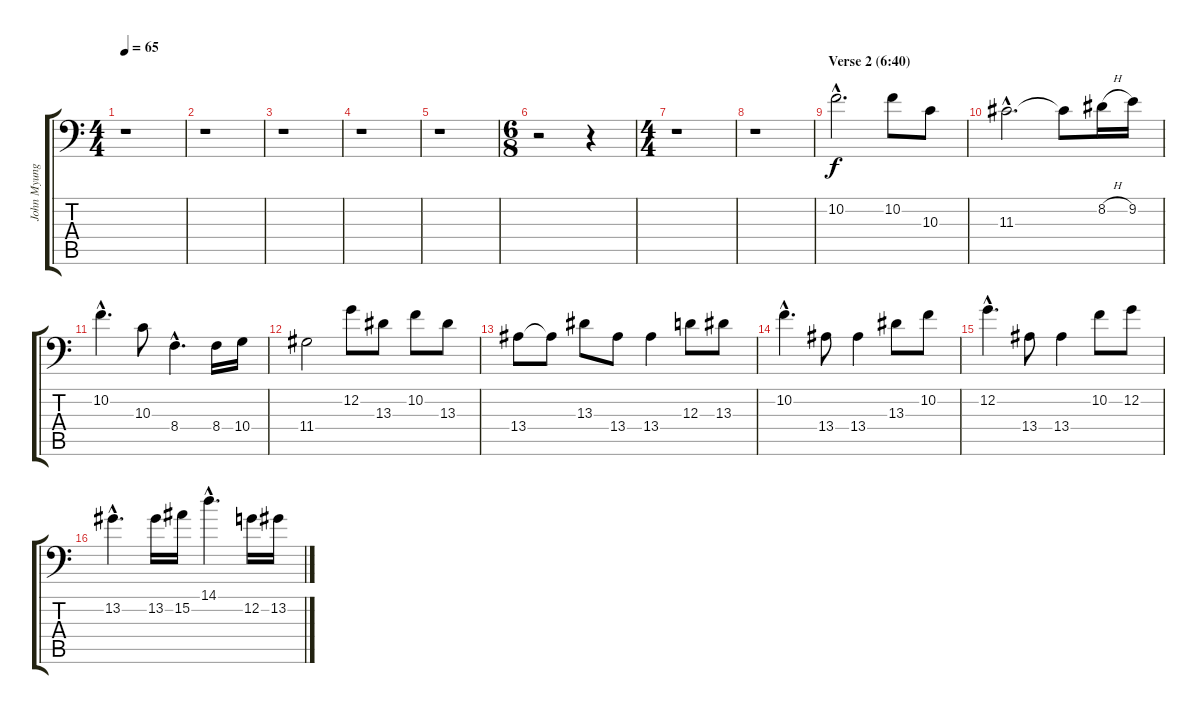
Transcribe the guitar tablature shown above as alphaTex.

\track ("John Myung" "John Myung") {instrument electricbassfinger}
\staff {score tabs}
\tuning (C3 G2 D2 A1 E1 B0) {hide}
\ts (4 4)
\tempo 65
\clef f4
\ks c
r.1{dy f} |
r.1 |
r.1 |
r.1 |
r.1 |
\ts (6 8)
r.2 r.4 |
\ts (4 4)
r.1 |
r.1 |
\section ("" "Verse 2 (6:40)")
10.2{hac}.2{d} 10.2.8 10.3.8 |
11.3{hac}.2{d} 11.3{t}.8 8.2{h}.16 9.2.16 |
10.2{hac}.4{d} 10.3.8 8.4{hac}.4{d} 8.4.16 10.4.16 |
11.4.2 12.2.8 13.3.8 10.2.8 13.3.8 |
13.4.8 13.4{t}.8 13.3.8 13.4.8 13.4.4 12.3.8 13.3.8 |
10.2{hac}.4{d} 13.4.8 13.4.4 13.3.8 10.2.8 |
12.2{hac}.4{d} 13.4.8 13.4.4 10.2.8 12.2.8 |
13.2{hac}.4{d} 13.2.16 15.2.16 14.1{hac}.4{d} 12.2.16 13.2.16
